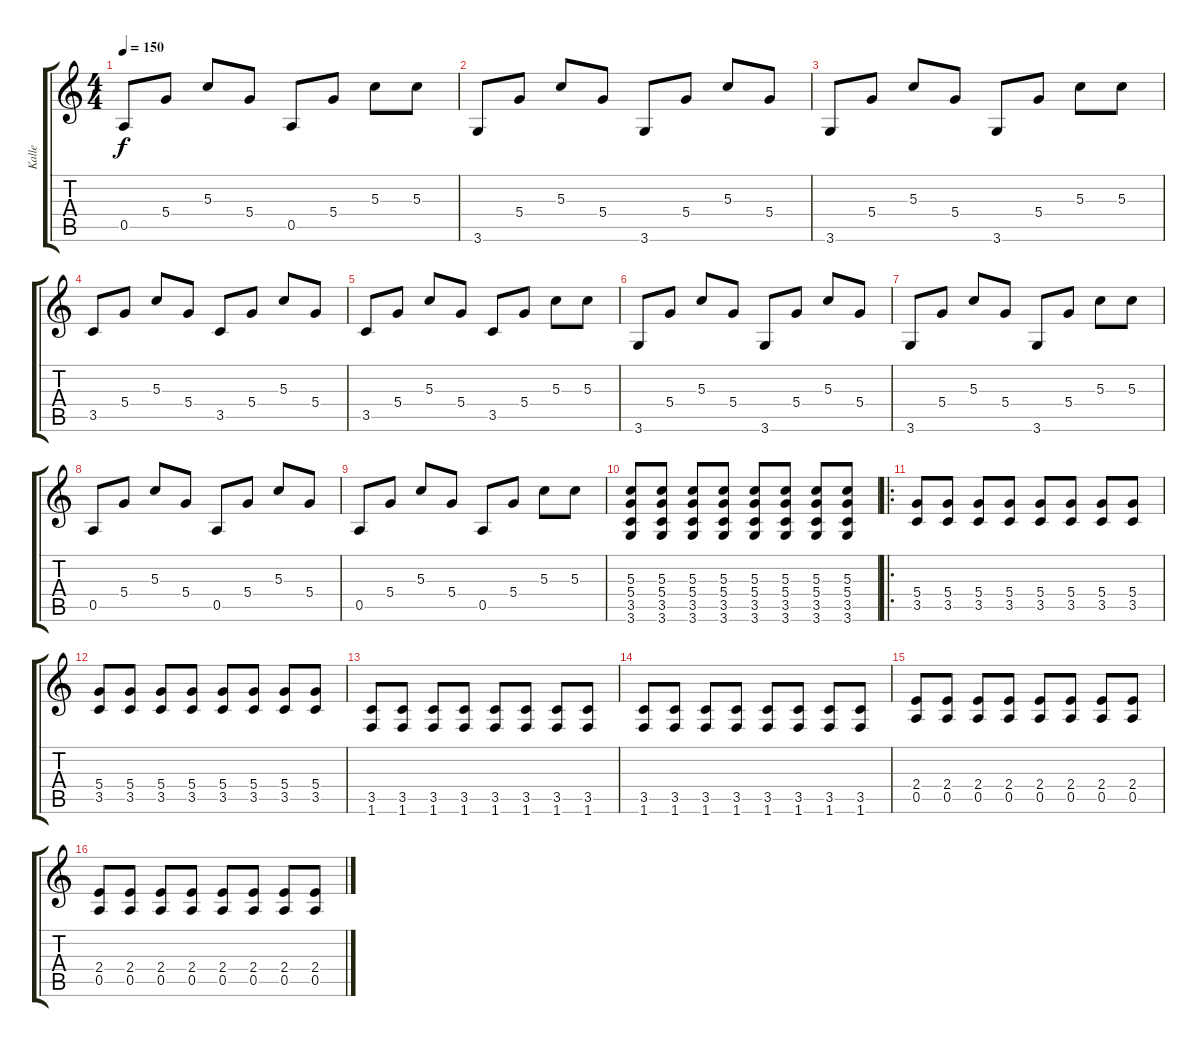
\track ("Kalle" "Kalle") {instrument electricguitarclean}
\staff {score tabs}
\tuning (E4 B3 G3 D3 A2 E2) {hide}
\ts (4 4)
\tempo 150
\clef g2
\ks c
0.5.8{dy f} 5.4.8 5.3.8 5.4.8 0.5.8 5.4.8 5.3.8 5.3.8 |
3.6.8 5.4.8 5.3.8 5.4.8 3.6.8 5.4.8 5.3.8 5.4.8 |
3.6.8 5.4.8 5.3.8 5.4.8 3.6.8 5.4.8 5.3.8 5.3.8 |
3.5.8 5.4.8 5.3.8 5.4.8 3.5.8 5.4.8 5.3.8 5.4.8 |
3.5.8 5.4.8 5.3.8 5.4.8 3.5.8 5.4.8 5.3.8 5.3.8 |
3.6.8 5.4.8 5.3.8 5.4.8 3.6.8 5.4.8 5.3.8 5.4.8 |
3.6.8 5.4.8 5.3.8 5.4.8 3.6.8 5.4.8 5.3.8 5.3.8 |
0.5.8 5.4.8 5.3.8 5.4.8 0.5.8 5.4.8 5.3.8 5.4.8 |
0.5.8 5.4.8 5.3.8 5.4.8 0.5.8 5.4.8 5.3.8 5.3.8 |
(5.3 5.4 3.5 3.6).8 (5.3 5.4 3.5 3.6).8 (5.3 5.4 3.5 3.6).8 (5.3 5.4 3.5 3.6).8 (5.3 5.4 3.5 3.6).8 (5.3 5.4 3.5 3.6).8 (5.3 5.4 3.5 3.6).8 (5.3 5.4 3.5 3.6).8 |
\ro
(5.4 3.5).8{instrument distortionguitar} (5.4 3.5).8 (5.4 3.5).8 (5.4 3.5).8 (5.4 3.5).8 (5.4 3.5).8 (5.4 3.5).8 (5.4 3.5).8 |
(5.4 3.5).8 (5.4 3.5).8 (5.4 3.5).8 (5.4 3.5).8 (5.4 3.5).8 (5.4 3.5).8 (5.4 3.5).8 (5.4 3.5).8 |
(3.5 1.6).8 (3.5 1.6).8 (3.5 1.6).8 (3.5 1.6).8 (3.5 1.6).8 (3.5 1.6).8 (3.5 1.6).8 (3.5 1.6).8 |
(3.5 1.6).8 (3.5 1.6).8 (3.5 1.6).8 (3.5 1.6).8 (3.5 1.6).8 (3.5 1.6).8 (3.5 1.6).8 (3.5 1.6).8 |
(2.4 0.5).8 (2.4 0.5).8 (2.4 0.5).8 (2.4 0.5).8 (2.4 0.5).8 (2.4 0.5).8 (2.4 0.5).8 (2.4 0.5).8 |
(2.4 0.5).8 (2.4 0.5).8 (2.4 0.5).8 (2.4 0.5).8 (2.4 0.5).8 (2.4 0.5).8 (2.4 0.5).8 (2.4 0.5).8
